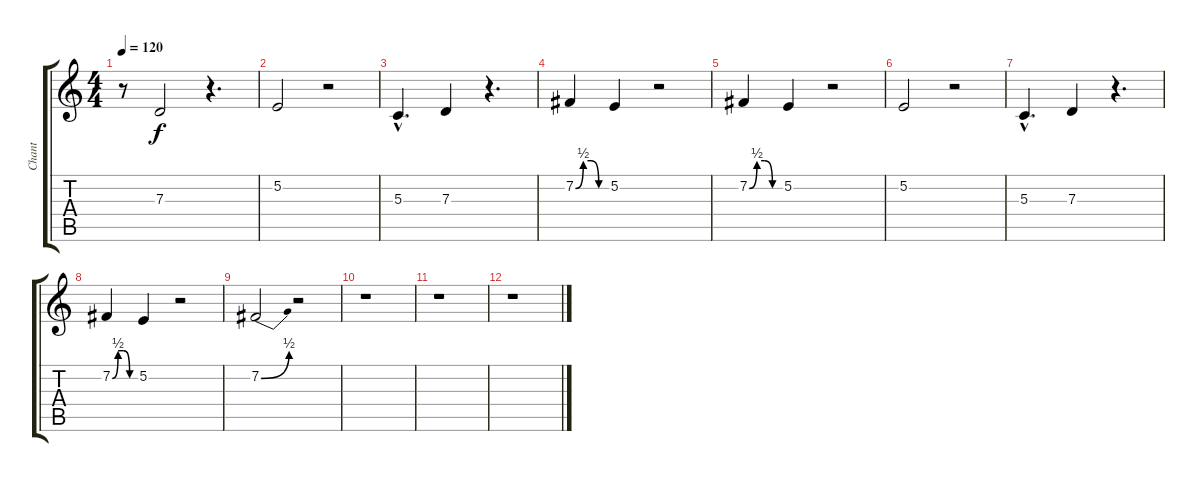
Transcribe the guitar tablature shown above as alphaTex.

\track ("Chant" "Chant") {instrument violin}
\staff {score tabs}
\tuning (E4 B3 G3 D3 A2 E2) {hide}
\ts (4 4)
\tempo 120
\clef g2
\ks c
r.8{dy f} 7.3.2 r.4{d} |
5.2.2 r.2 |
5.3{hac}.4{d} 7.3.4 r.4{d} |
7.2{be (custom 0 0 15 2 30 2 45 0 60 0)}.4 5.2.4 r.2 |
7.2{be (custom 0 0 15 2 30 2 45 0 60 0)}.4 5.2.4 r.2 |
5.2.2 r.2 |
5.3{hac}.4{d} 7.3.4 r.4{d} |
7.2{be (custom 0 0 15 2 30 2 45 0 60 0)}.4 5.2.4 r.2 |
7.2{be (bend 0 0 60 2)}.2 r.2 |
r.1 |
r.1 |
r.1
